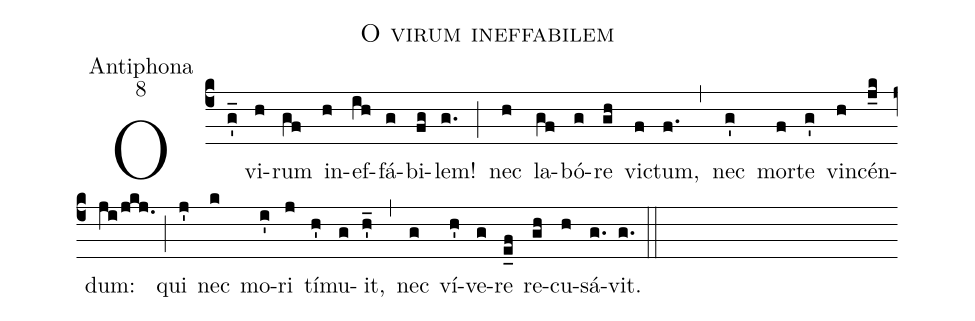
name:O virum ineffabilem;
office-part:Antiphona;
mode:8;
%%
(c4) O(g'_) vi(h)rum(gf) in(h)ef(ih)fá(g)bi(fg)lem!(g.) (;) nec(h) la(gf)bó(g)re(gh) vi(f)ctum,(f.) (,) nec(g') mor(f)te(g') vin(h)cén(j_k)dum:(ji/jkj.) (;) qui(j') nec(k) mo(i')ri(j) tí(h')mu(g)it,(h'_) (,) nec(g) ví(h')ve(g)re(e_f) re(gh)cu(h)sá(g.)vit.(g.) (::)
